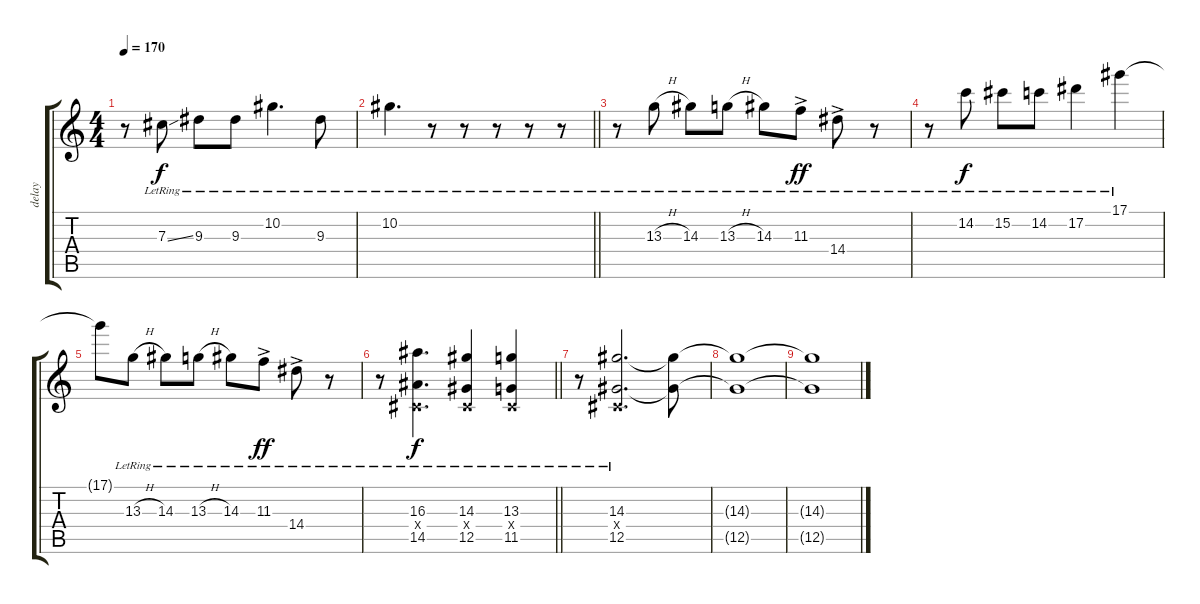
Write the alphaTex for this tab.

\track ("delay" "delay") {instrument distortionguitar}
\staff {score tabs}
\tuning (Eb4 Bb3 Gb3 Db3 Ab2 Db2) {hide}
\ts (4 4)
\tempo 170
\clef g2
\ks c
r.8{dy f} 7.3{ss lr}.8 9.3{lr}.8 9.3{lr}.8 10.2{lr}.4{d} 9.3{lr}.8 |
\barLineRight lightlight
10.2{lr}.4{d} r.8 r.8 r.8 r.8 r.8 |
\section ("" "")
r.8 13.3{h lr}.8 14.3{lr}.8 13.3{h lr}.8 14.3{lr}.8 11.3{ac lr}.8{dy ff} 14.4{ac lr}.8 r.8 |
r.8 14.2{lr}.8{dy f} 15.2{lr}.8 14.2{lr}.8 17.2{lr}.4 17.1{lr}.4 |
17.1{t}.8 13.3{h lr}.8 14.3{lr}.8 13.3{h lr}.8 14.3{lr}.8 11.3{ac lr}.8{dy ff} 14.4{ac lr}.8 r.8 |
\barLineRight lightlight
r.8 (16.3{lr} 0.4{x} 14.5{lr}).4{d dy f} (14.3{lr} 0.4{x} 12.5{lr}).4 (13.3{lr} 0.4{x} 11.5{lr}).4 |
\section ("" "")
r.8{volume 0} (14.3{lr} 0.4{x} 12.5{lr}).2{d} (14.3{t} 12.5{t}).8 |
(14.3{t} 12.5{t}).1 |
(14.3{t} 12.5{t}).1
